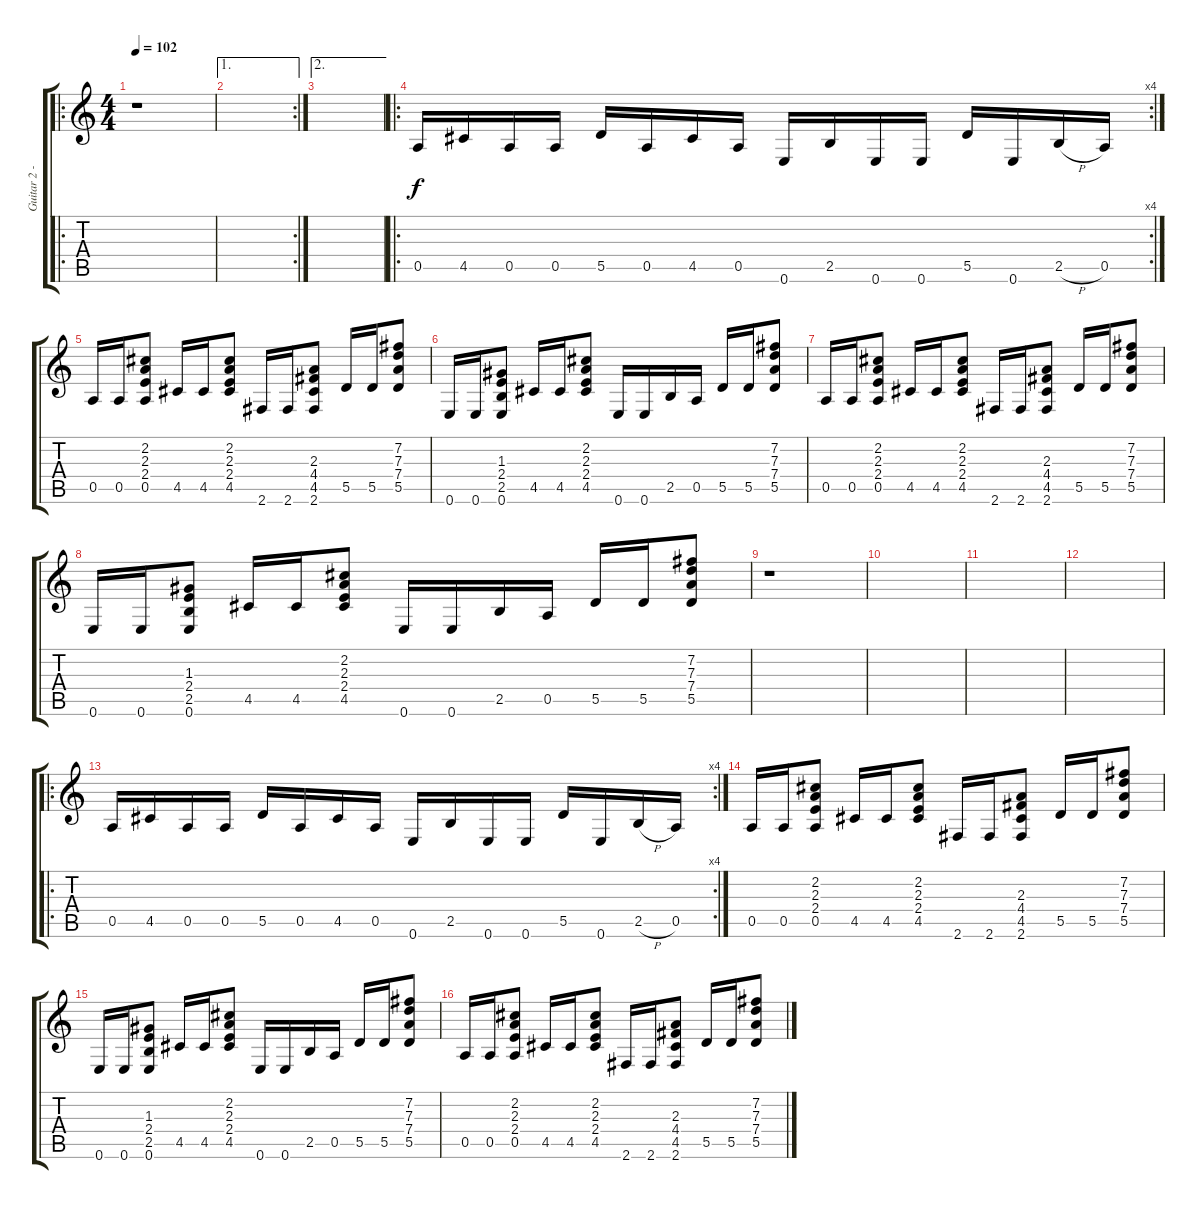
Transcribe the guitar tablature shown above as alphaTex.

\track ("Guitar 2 - Overdrive" "Guitar 2 -") {instrument distortionguitar}
\staff {score tabs}
\tuning (E4 B3 G3 D3 A2 E2) {hide}
\ro
\ts (4 4)
\tempo 102
\clef g2
\ks c
r.1{dy f instrument distortionguitar} |
\ae 1
\rc 2
|
\ae 2
|
\ro
\rc 4
0.5.16 4.5.16 0.5.16 0.5.16 5.5.16 0.5.16 4.5.16 0.5.16 0.6.16 2.5.16 0.6.16 0.6.16 5.5.16 0.6.16 2.5{h}.16 0.5.16 |
0.5.16 0.5.16 (2.2 2.3 2.4 0.5).8 4.5.16 4.5.16 (2.2 2.3 2.4 4.5).8 2.6.16 2.6.16 (2.3 4.4 4.5 2.6).8 5.5.16 5.5.16 (7.2 7.3 7.4 5.5).8 |
0.6.16 0.6.16 (1.3 2.4 2.5 0.6).8 4.5.16 4.5.16 (2.2 2.3 2.4 4.5).8 0.6.16 0.6.16 2.5.16 0.5.16 5.5.16 5.5.16 (7.2 7.3 7.4 5.5).8 |
0.5.16 0.5.16 (2.2 2.3 2.4 0.5).8 4.5.16 4.5.16 (2.2 2.3 2.4 4.5).8 2.6.16 2.6.16 (2.3 4.4 4.5 2.6).8 5.5.16 5.5.16 (7.2 7.3 7.4 5.5).8 |
0.6.16 0.6.16 (1.3 2.4 2.5 0.6).8 4.5.16 4.5.16 (2.2 2.3 2.4 4.5).8 0.6.16 0.6.16 2.5.16 0.5.16 5.5.16 5.5.16 (7.2 7.3 7.4 5.5).8 |
r.1 |
|
|
|
\ro
\rc 4
0.5.16 4.5.16 0.5.16 0.5.16 5.5.16 0.5.16 4.5.16 0.5.16 0.6.16 2.5.16 0.6.16 0.6.16 5.5.16 0.6.16 2.5{h}.16 0.5.16 |
0.5.16 0.5.16 (2.2 2.3 2.4 0.5).8 4.5.16 4.5.16 (2.2 2.3 2.4 4.5).8 2.6.16 2.6.16 (2.3 4.4 4.5 2.6).8 5.5.16 5.5.16 (7.2 7.3 7.4 5.5).8 |
0.6.16 0.6.16 (1.3 2.4 2.5 0.6).8 4.5.16 4.5.16 (2.2 2.3 2.4 4.5).8 0.6.16 0.6.16 2.5.16 0.5.16 5.5.16 5.5.16 (7.2 7.3 7.4 5.5).8 |
0.5.16 0.5.16 (2.2 2.3 2.4 0.5).8 4.5.16 4.5.16 (2.2 2.3 2.4 4.5).8 2.6.16 2.6.16 (2.3 4.4 4.5 2.6).8 5.5.16 5.5.16 (7.2 7.3 7.4 5.5).8
